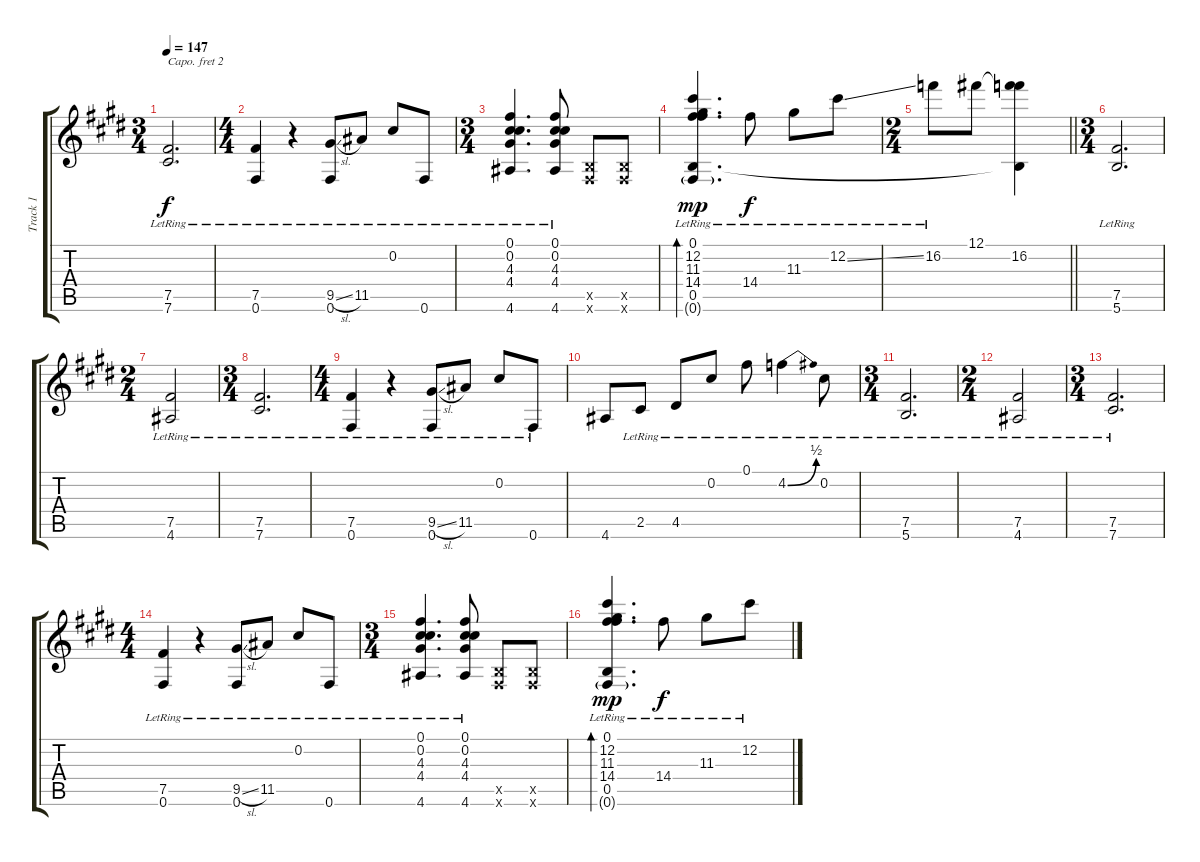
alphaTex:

\track ("Track 1" "Track 1") {instrument overdrivenguitar}
\staff {score tabs}
\capo 2
\tuning (E4 B3 G3 D3 A2 E2) {hide}
\ts (3 4)
\tempo 147
\clef g2
\ks e
(7.5{lr} 7.6{lr}).2{d dy f} |
\ts (4 4)
(7.5{lr} 0.6{lr}).4 r.4 (9.5{sl lr} 0.6{lr}).8 11.5{lr}.8 0.2{lr}.8 0.6{lr}.8 |
\ts (3 4)
(0.1{lr} 0.2{lr} 4.3{lr} 4.4{lr} 4.6{lr}).4{d} (0.1{lr} 0.2{lr} 4.3{lr} 4.4{lr} 4.6{lr}).8 (0.5{x} 0.6{x}).8 (0.5{x} 0.6{x}).8 |
(0.1{lr} 12.2{lr} 11.3{lr} 14.4{lr} 0.5{lr} 0.6{g lr}).4{d bd 60 dy mp} 14.4{lr}.8{dy f} 11.3{lr}.8 12.2{ss lr}.8 |
\ts (2 4)
\barLineRight lightlight
16.2{lr}.8 12.1.8 (12.1{t} 16.2 0.5{t}).4 |
\ts (3 4)
(7.5{lr} 5.6{lr}).2{d} |
\ts (2 4)
(7.5{lr} 4.6{lr}).2 |
\ts (3 4)
(7.5{lr} 7.6{lr}).2{d} |
\ts (4 4)
(7.5{lr} 0.6{lr}).4 r.4 (9.5{sl lr} 0.6{lr}).8 11.5{lr}.8 0.2{lr}.8 0.6{lr}.8 |
4.6.8 2.5{lr}.8 4.5{lr}.8 0.2{lr}.8 0.1{lr}.8 4.2{be (bend 0 0 60 2) lr}.4 0.2{lr}.8 |
\ts (3 4)
(7.5{lr} 5.6{lr}).2{d} |
\ts (2 4)
(7.5{lr} 4.6{lr}).2 |
\ts (3 4)
(7.5{lr} 7.6{lr}).2{d} |
\ts (4 4)
(7.5{lr} 0.6{lr}).4 r.4 (9.5{sl lr} 0.6{lr}).8 11.5{lr}.8 0.2{lr}.8 0.6{lr}.8 |
\ts (3 4)
(0.1{lr} 0.2{lr} 4.3{lr} 4.4{lr} 4.6{lr}).4{d} (0.1{lr} 0.2{lr} 4.3{lr} 4.4{lr} 4.6{lr}).8 (0.5{x} 0.6{x}).8 (0.5{x} 0.6{x}).8 |
(0.1{lr} 12.2{lr} 11.3{lr} 14.4{lr} 0.5{lr} 0.6{g lr}).4{d bd 60 dy mp} 14.4{lr}.8{dy f} 11.3{lr}.8 12.2{ss lr}.8
